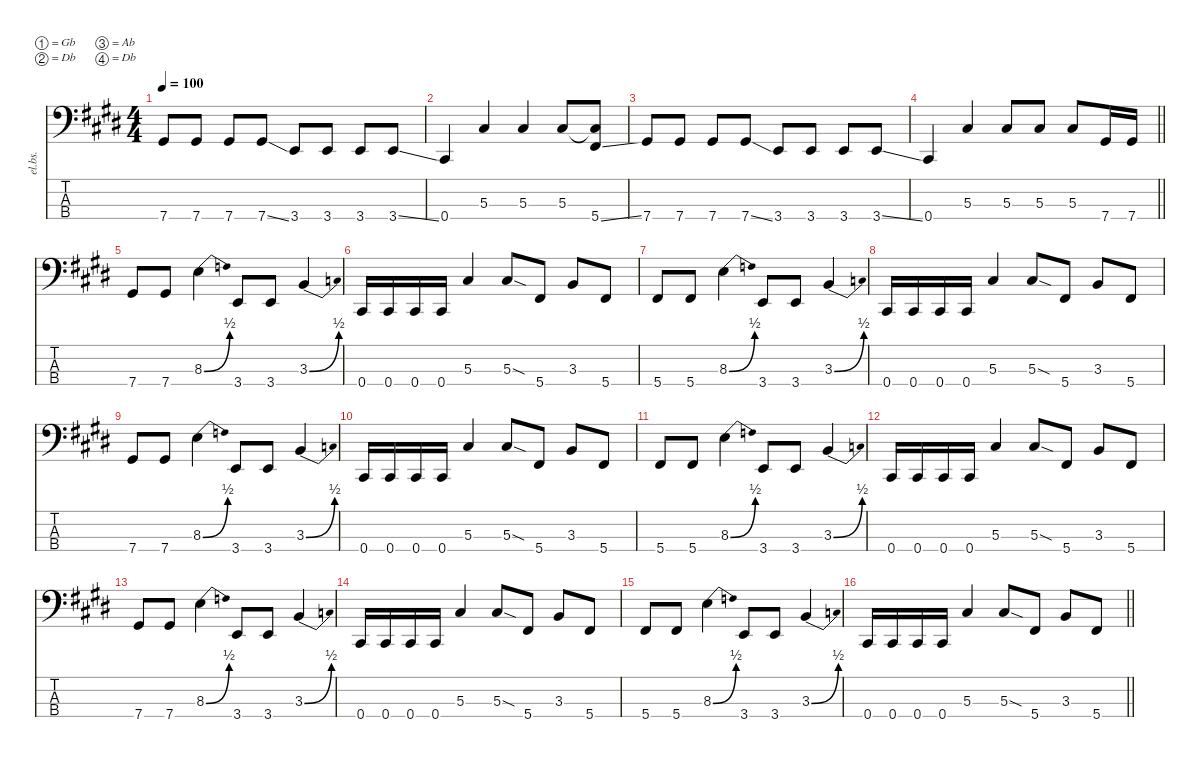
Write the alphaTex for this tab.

\defaultSystemsLayout 4
\hideDynamics
\bracketExtendMode nobrackets
\otherSystemsTrackNameOrientation horizontal
\track ("Bass" "el.bs.") {instrument electricbasspick}
\staff {score tabs}
\tuning (Gb2 Db2 Ab1 Db1)
\ts (4 4)
\tempo 100
\clef f4
\ks c#minor
7.4{acc #}.8{dy f beam Up} 7.4{acc #}.8{beam Up} 7.4{acc #}.8{beam Up} 7.4{ss acc #}.8{beam Up} 3.4{acc forcenatural}.8{beam Up} 3.4{acc forcenatural}.8{beam Up} 3.4{acc forcenatural}.8{beam Up} 3.4{ss acc forcenatural}.8{beam Up} |
0.4{acc #}.4{beam Up} 5.3{acc #}.4{beam Up} 5.3{acc #}.4{beam Up} 5.3{acc #}.8{beam Up} (5.3{t acc #} 5.4{ss acc #}).8{beam Up} |
7.4{acc #}.8{beam Up} 7.4{acc #}.8{beam Up} 7.4{acc #}.8{beam Up} 7.4{ss acc #}.8{beam Up} 3.4{acc forcenatural}.8{beam Up} 3.4{acc forcenatural}.8{beam Up} 3.4{acc forcenatural}.8{beam Up} 3.4{ss acc forcenatural}.8{beam Up} |
\barLineRight lightlight
0.4{acc #}.4{beam Up} 5.3{acc #}.4{beam Up} 5.3{acc #}.8{beam Up} 5.3{acc #}.8{beam Up} 5.3{acc #}.8{beam Up} 7.4{acc #}.16{beam Up} 7.4{acc #}.16{beam Up} |
7.4{acc #}.8{beam Up} 7.4{acc #}.8{beam Up} 8.3{be (bend 0 0 30 2) acc forcenatural}.4{beam Down} 3.4{acc forcenatural}.8{beam Up} 3.4{acc forcenatural}.8{beam Up} 3.3{be (bend 0 0 4.999999799999999 2) acc forcenatural}.4{beam Up} |
0.4{acc #}.16{beam Up} 0.4{acc #}.16{beam Up} 0.4{acc #}.16{beam Up} 0.4{acc #}.16{beam Up} 5.3{acc #}.4{beam Up} 5.3{sod acc #}.8{beam Up} 5.4{acc #}.8{beam Up} 3.3{acc forcenatural}.8{beam Up} 5.4{acc #}.8{beam Up} |
5.4{acc #}.8{beam Up} 5.4{acc #}.8{beam Up} 8.3{be (bend 0 0 30 2) acc forcenatural}.4{beam Down} 3.4{acc forcenatural}.8{beam Up} 3.4{acc forcenatural}.8{beam Up} 3.3{be (bend 0 0 4.999999799999999 2) acc forcenatural}.4{beam Up} |
0.4{acc #}.16{beam Up} 0.4{acc #}.16{beam Up} 0.4{acc #}.16{beam Up} 0.4{acc #}.16{beam Up} 5.3{acc #}.4{beam Up} 5.3{sod acc #}.8{beam Up} 5.4{acc #}.8{beam Up} 3.3{acc forcenatural}.8{beam Up} 5.4{acc #}.8{beam Up} |
7.4{acc #}.8{beam Up} 7.4{acc #}.8{beam Up} 8.3{be (bend 0 0 30 2) acc forcenatural}.4{beam Down} 3.4{acc forcenatural}.8{beam Up} 3.4{acc forcenatural}.8{beam Up} 3.3{be (bend 0 0 4.999999799999999 2) acc forcenatural}.4{beam Up} |
0.4{acc #}.16{beam Up} 0.4{acc #}.16{beam Up} 0.4{acc #}.16{beam Up} 0.4{acc #}.16{beam Up} 5.3{acc #}.4{beam Up} 5.3{sod acc #}.8{beam Up} 5.4{acc #}.8{beam Up} 3.3{acc forcenatural}.8{beam Up} 5.4{acc #}.8{beam Up} |
5.4{acc #}.8{beam Up} 5.4{acc #}.8{beam Up} 8.3{be (bend 0 0 30 2) acc forcenatural}.4{beam Down} 3.4{acc forcenatural}.8{beam Up} 3.4{acc forcenatural}.8{beam Up} 3.3{be (bend 0 0 4.999999799999999 2) acc forcenatural}.4{beam Up} |
0.4{acc #}.16{beam Up} 0.4{acc #}.16{beam Up} 0.4{acc #}.16{beam Up} 0.4{acc #}.16{beam Up} 5.3{acc #}.4{beam Up} 5.3{sod acc #}.8{beam Up} 5.4{acc #}.8{beam Up} 3.3{acc forcenatural}.8{beam Up} 5.4{acc #}.8{beam Up} |
7.4{acc #}.8{beam Up} 7.4{acc #}.8{beam Up} 8.3{be (bend 0 0 30 2) acc forcenatural}.4{beam Down} 3.4{acc forcenatural}.8{beam Up} 3.4{acc forcenatural}.8{beam Up} 3.3{be (bend 0 0 4.999999799999999 2) acc forcenatural}.4{beam Up} |
0.4{acc #}.16{beam Up} 0.4{acc #}.16{beam Up} 0.4{acc #}.16{beam Up} 0.4{acc #}.16{beam Up} 5.3{acc #}.4{beam Up} 5.3{sod acc #}.8{beam Up} 5.4{acc #}.8{beam Up} 3.3{acc forcenatural}.8{beam Up} 5.4{acc #}.8{beam Up} |
5.4{acc #}.8{beam Up} 5.4{acc #}.8{beam Up} 8.3{be (bend 0 0 30 2) acc forcenatural}.4{beam Down} 3.4{acc forcenatural}.8{beam Up} 3.4{acc forcenatural}.8{beam Up} 3.3{be (bend 0 0 4.999999799999999 2) acc forcenatural}.4{beam Up} |
\barLineRight lightlight
0.4{acc #}.16{beam Up} 0.4{acc #}.16{beam Up} 0.4{acc #}.16{beam Up} 0.4{acc #}.16{beam Up} 5.3{acc #}.4{beam Up} 5.3{sod acc #}.8{beam Up} 5.4{acc #}.8{beam Up} 3.3{acc forcenatural}.8{beam Up} 5.4{acc #}.8{beam Up}
